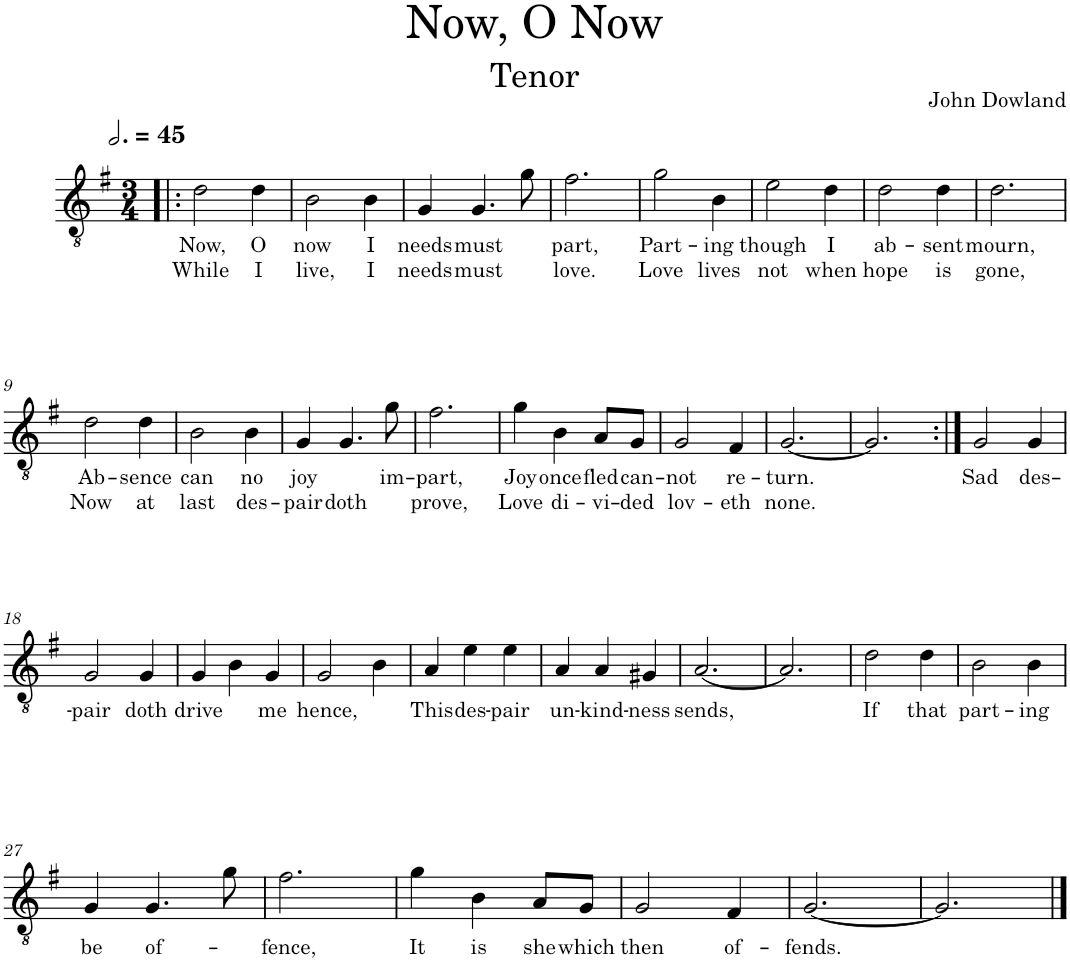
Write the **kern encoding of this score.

**kern	**text	**text
*part1	*part1	*part1
*staff1	*staff1	*staff1
*I"Tenor	*	*
*I'T.	*	*
*clefGv2	*	*
*k[f#]	*	*
*M3/4	*	*
*MM135	*	*
=1!|:	=1!|:	=1!|:
!	!LO:LY:b	!LO:LY:b
2d\	Now,	While
!	!LO:LY:b	!LO:LY:b
4d\	O	I
=2	=2	=2
!	!LO:LY:b	!LO:LY:b
2B\	now	live,
!	!LO:LY:b	!LO:LY:b
4B\	I	I
=3	=3	=3
!	!LO:LY:b	!LO:LY:b
4G/	needs	needs
!	!LO:LY:b	!LO:LY:b
4.G/	must	must
8g\	.	.
=4	=4	=4
!	!LO:LY:b	!LO:LY:b
2.f#\	part,	love.
=5	=5	=5
!	!LO:LY:b	!LO:LY:b
2g\	Part-	Love
!	!LO:LY:b	!LO:LY:b
4B\	-ing	lives
=6	=6	=6
!	!LO:LY:b	!LO:LY:b
2e\	though	not
!	!LO:LY:b	!LO:LY:b
4d\	I	when
=7	=7	=7
!	!LO:LY:b	!LO:LY:b
2d\	ab-	hope
!	!LO:LY:b	!LO:LY:b
4d\	-sent	is
=8	=8	=8
!	!LO:LY:b	!LO:LY:b
2.d\	mourn,	gone,
!!LO:LB:g=z
=9	=9	=9
!	!LO:LY:b	!LO:LY:b
2d\	Ab-	Now
!	!LO:LY:b	!LO:LY:b
4d\	-sence	at
=10	=10	=10
!	!LO:LY:b	!LO:LY:b
2B\	can	last
!	!LO:LY:b	!LO:LY:b
4B\	no	des-
=11	=11	=11
!	!LO:LY:b	!LO:LY:b
4G/	joy	-pair
!	!	!LO:LY:b
4.G/	.	doth
!	!LO:LY:b	!
8g\	im-	.
=12	=12	=12
!	!LO:LY:b	!LO:LY:b
2.f#\	-part,	prove,
=13	=13	=13
!	!LO:LY:b	!LO:LY:b
4g\	Joy	Love
!	!LO:LY:b	!LO:LY:b
4B\	once	di-
!	!LO:LY:b	!LO:LY:b
8A/L	fled	-vi-
!	!LO:LY:b	!LO:LY:b
8G/J	can-	-ded
=14	=14	=14
!	!LO:LY:b	!LO:LY:b
2G/	-not	lov-
!	!LO:LY:b	!LO:LY:b
4F#/	re-	-eth
=15	=15	=15
!	!LO:LY:b	!LO:LY:b
[2.G/	-turn.	none.
=16	=16	=16
2.G/]	.	.
=17:|!	=17:|!	=17:|!
!	!LO:LY:b	!
2G/	Sad	.
!	!LO:LY:b	!
4G/	des-	.
!!LO:LB:g=z
=18	=18	=18
!	!LO:LY:b	!
2G/	-pair	.
!	!LO:LY:b	!
4G/	doth	.
=19	=19	=19
!	!LO:LY:b	!
4G/	drive	.
4B\	.	.
!	!LO:LY:b	!
4G/	me	.
=20	=20	=20
!	!LO:LY:b	!
2G/	hence,	.
4B\	.	.
=21	=21	=21
!	!LO:LY:b	!
4A/	This	.
!	!LO:LY:b	!
4e\	des-	.
!	!LO:LY:b	!
4e\	-pair	.
=22	=22	=22
!	!LO:LY:b	!
4A/	un-	.
!	!LO:LY:b	!
4A/	-kind-	.
!	!LO:LY:b	!
4G#X/	-ness	.
=23	=23	=23
!	!LO:LY:b	!
[2.A/	sends,	.
=24	=24	=24
2.A/]	.	.
=25	=25	=25
!	!LO:LY:b	!
2d\	If	.
!	!LO:LY:b	!
4d\	that	.
=26	=26	=26
!	!LO:LY:b	!
2B\	part-	.
!	!LO:LY:b	!
4B\	-ing	.
!!LO:LB:g=z
=27	=27	=27
!	!LO:LY:b	!
4G/	be	.
!	!LO:LY:b	!
4.G/	of-	.
8g\	.	.
=28	=28	=28
!	!LO:LY:b	!
2.f#\	fence,	.
=29	=29	=29
!	!LO:LY:b	!
4g\	It	.
!	!LO:LY:b	!
4B\	is	.
!	!LO:LY:b	!
8A/L	she	.
!	!LO:LY:b	!
8G/J	which	.
=30	=30	=30
!	!LO:LY:b	!
2G/	then	.
!	!LO:LY:b	!
4F#/	of-	.
=31	=31	=31
!	!LO:LY:b	!
[2.G/	-fends.	.
=32	=32	=32
2.G/]	.	.
==	==	==
*-	*-	*-
